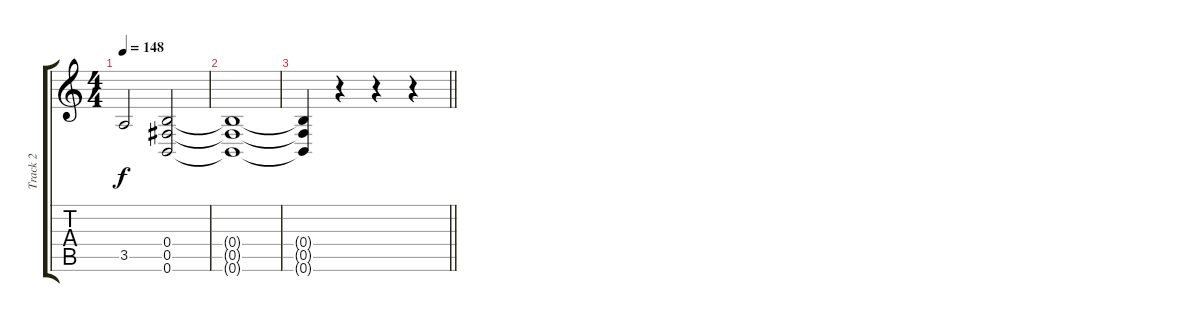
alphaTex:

\track ("Track 2" "Track 2") {instrument distortionguitar}
\staff {score tabs}
\tuning (Db4 Ab3 E3 B2 Gb2 B1) {hide}
\ts (4 4)
\tempo 148
\clef g2
\ks c
3.5{t}.2{dy f} (0.4 0.5 0.6).2 |
(0.4{t} 0.5{t} 0.6{t}).1 |
\barLineRight lightlight
(0.4{t} 0.5{t} 0.6{t}).4 r.4 r.4 r.4
